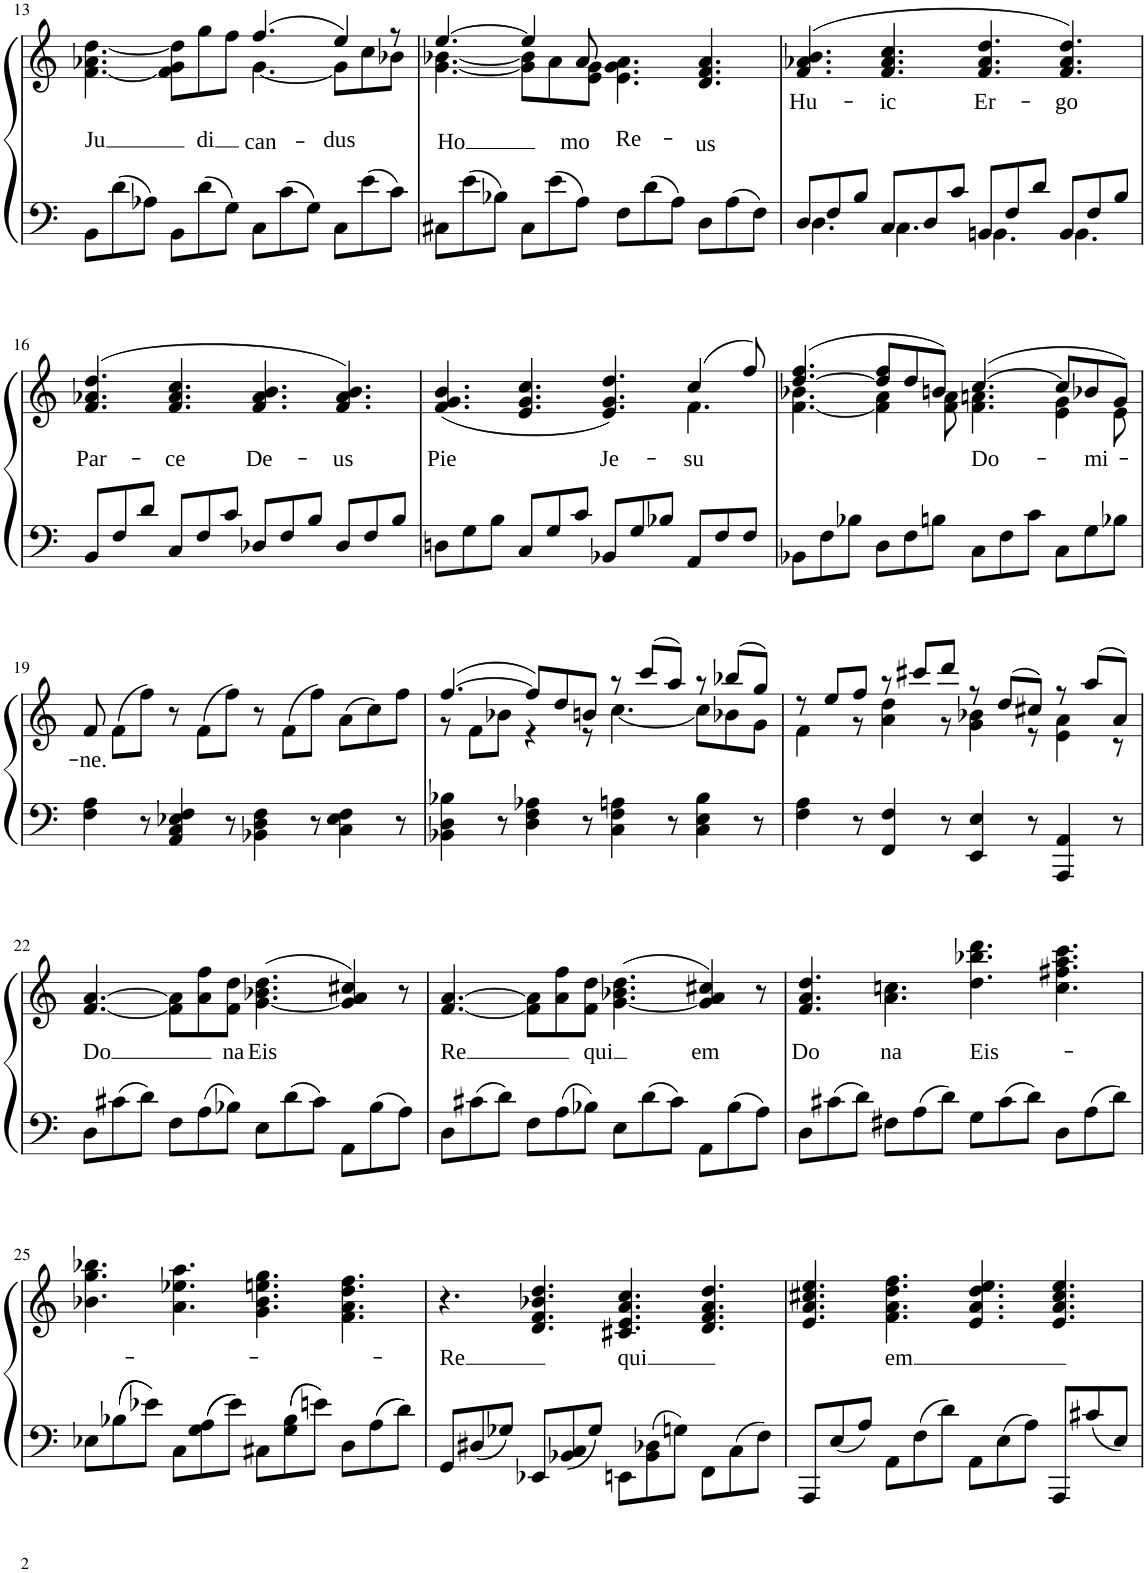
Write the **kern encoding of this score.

**kern	**kern	**text
*part1	*part1	*part1
*staff2	*staff1	*staff1
*I"Piano	*	*
*I'Pno.	*	*
!!LO:PB:g=z
*clefF4	*clefG2	*
*k[]	*k[]	*
*M12/8	*M12/8	*
=13	=13	=13
*	*^	*
!	!	!	!LO:LY:b
8BB\L	2.ryy	[4.f\ 4.a-X\ [4.dd\	Ju
8d\	.	.	.
8A-X\J	.	.	.
8BB\L	.	8f\] 8g\ 8dd\]L	.
!	!	!	!LO:LY:b
8d\	.	8gg\	di
8G\J	.	8ff\J	.
!	!	!	!LO:LY:b
8C\L	(4.ff/	[4.g\	can-
8c\	.	.	.
8G\J	.	.	.
!	!	!	!LO:LY:b
8C\L	4ee/)	8g\L]	-dus
8e\	.	8cc\	.
8c\J	8r	8b-X\J	.
=14	=14	=14	=14
!	!	!	!LO:LY:b
8C#X\L	[4.ee/	[4.g\ [4.b-X\	Ho
8e\	.	.	.
8B-X\J	.	.	.
8C#\L	4ee/]	8g\] 8b-\]L	.
8e\	.	8a\	.
!	!	!	!LO:LY:b
8A\J	8a/	8e\ 8g\J	mo
!	!	!	!LO:LY:b
8F\L	2.ryy	4.e\ 4.g\ 4.a\	Re-
8d\	.	.	.
8A\J	.	.	.
!	!	!	!LO:LY:b
8D\L	.	4.d/ 4.f/ 4.a/	-us
8A\	.	.	.
8F\J	.	.	.
*	*v	*v	*
=15	=15	=15
*^	*	*
!	!	!	!LO:LY:b
8D/L	4.D\	(>4.f/ 4.a-X/ 4.b/	Hu-
8F/	.	.	.
8B/J	.	.	.
!	!	!	!LO:LY:b
8C/L	4.C\	4.f/ 4.a-/ 4.cc/	-ic
8D/	.	.	.
8c/J	.	.	.
!	!	!	!LO:LY:b
8BB/L	4.BBn\	4.f/ 4.a-/ 4.dd/	Er-
8F/	.	.	.
8d/J	.	.	.
!	!	!	!LO:LY:b
8BB/L	4.BB\	4.f/ 4.a-/ 4.dd/)	-go
8F/	.	.	.
8B/J	.	.	.
*v	*v	*	*
!!LO:LB:g=z
=16	=16	=16
!	!	!LO:LY:b
8BB/L	(>4.f/ 4.a-X/ 4.dd/	Par-
8F/	.	.
8d/J	.	.
!	!	!LO:LY:b
8C/L	4.f/ 4.a-/ 4.cc/	-ce
8F/	.	.
8c/J	.	.
!	!	!LO:LY:b
8D-X/L	4.f/ 4.a-/ 4.b/	De-
8F/	.	.
8B/J	.	.
!	!	!LO:LY:b
8D-/L	4.f/ 4.a-/ 4.b/)	-us
8F/	.	.
8B/J	.	.
=17	=17	=17
!	!	!LO:LY:b
*	*^	*
8Dn\L	(4.f/ 4.g/ 4.b/	1ryy	Pie
8G\	.	.	.
8B\J	.	.	.
8C/L	4.e/ 4.g/ 4.cc/	.	.
8G/	.	.	.
8c/J	.	.	.
!	!	!	!LO:LY:b
8BB-X/L	4.e/ 4.g/ 4.dd/)	.	Je-
8G/	.	.	.
8B-X/J	.	8ryy	.
!	!	!	!LO:LY:b
8AA/L	(>4cc/	4.f\	-su
8F/	.	.	.
8F/J	8ff/)	.	.
=18	=18	=18	=18
8BB-X\L	([>4.dd/ 4.ff/	[4.f\ 4.b-X\	.
8F\	.	.	.
8B-X\J	.	.	.
8D\L	8dd/] 8ff/L	4f\] 4a\	.
8F\	8dd/	.	.
8Bn\J	8bn/J)	8f\ 8a\	.
!	!	!	!LO:LY:b
8C\L	([>4.cc/	4.f\ 4.an\	Do-
8F\	.	.	.
8c\J	.	.	.
8C\L	8cc/L]	4e\ 4g\	.
!	!	!	!LO:LY:b
8G\	8b-X/	.	-mi-
8B-X\J	8g/J)	8e\	.
!!LO:LB:g=z
=19	=19	=19	=19
!	!	!	!LO:LY:b
*	*v	*v	*
4F\ 4A\	8f/	-ne.
.	(8f\L	.
8r	8ff\J)	.
4AA/ 4C/ 4E-X/ 4F/	8r	.
.	(8f\L	.
8r	8ff\J)	.
4BB-X\ 4D\ 4F\	8r	.
.	(8f\L	.
8r	8ff\J)	.
4C\ 4E-\ 4F\	(8a\L	.
.	8cc\)	.
8r	8ff\J	.
=20	=20	=20
*	*^	*
4BB-X\ 4D\ 4B-X\	([>4.ff/	8r	.
.	.	8f\L	.
8r	.	8b-X\J	.
4D\ 4F\ 4A-X\	8ff/L])	4r	.
.	8dd/	.	.
8r	8bn/J	8r	.
4C\ 4F\ 4An\	8r	[4.cc\	.
.	(8ccc/L	.	.
8r	8aa/J)	.	.
4C\ 4E\ 4B-\	8r	8cc\L]	.
.	(8bb-X/L	8b-X\	.
8r	8gg/J)	8g\J	.
=21	=21	=21	=21
4F\ 4A\	8r	4f\	.
.	8ee/L	.	.
8r	8ff/J	8r	.
4FF/ 4F/	8r	4a\ 4dd\	.
.	8ccc#X/L	.	.
8r	8ddd/J	8r	.
4EE/ 4E/	8r	4g\ 4b-X\	.
.	(8dd/L	.	.
8r	8cc#X/J)	8r	.
4AAA/ 4AA/	8r	4e\ 4a\	.
.	(8aa/L	.	.
8r	8a/J)	8r	.
!!LO:LB:g=z
=22	=22	=22	=22
!	!	!	!LO:LY:b
*	*v	*v	*
8D\L	[4.f/ [>4.a/	Do
8c#X\	.	.
8d\J	.	.
8F\L	8f\] 8a\]L	.
8A\	8a\ 8ff\	.
!	!	!LO:LY:b
8B-X\J	8f\ 8dd\J	na
!	!	!LO:LY:b
8E\L	([<4.g\ 4.b-X\ 4.dd\	Eis
8d\	.	.
8c#\J	.	.
8AA\L	4g/] 4a/ 4cc#X/)	.
8B-\	.	.
8A\J	8r	.
=23	=23	=23
!	!	!LO:LY:b
8D\L	[4.f/ [>4.a/	Re
8c#X\	.	.
8d\J	.	.
8F\L	8f\] 8a\]L	.
8A\	8a\ 8ff\	.
!	!	!LO:LY:b
8B-X\J	8f\ 8dd\J	qui
8E\L	([<4.g\ 4.b-X\ 4.dd\	.
8d\	.	.
8c#\J	.	.
!	!	!LO:LY:b
8AA\L	4g/] 4a/ 4cc#X/)	em
8B-\	.	.
8A\J	8r	.
=24	=24	=24
!	!	!LO:LY:b
8D\L	4.f/ 4.a/ 4.dd/	Do
8c#X\	.	.
8d\J	.	.
!	!	!LO:LY:b
8F#X\L	4.a\ 4.ccn\	na
8A\	.	.
8d\J	.	.
!	!	!LO:LY:b
8G\L	4.dd\ 4.bb-X\ 4.ddd\	Eis-
8c#\	.	.
8d\J	.	.
8D\L	4.cc\ 4.ff#X\ 4.aa\ 4.ccc\	.
8A\	.	.
8d\J	.	.
!!LO:LB:g=z
=25	=25	=25
8E-X\L	4.b-X\ 4.gg\ 4.bb-X\	.
8B-X\	.	.
8e-X\J	.	.
8C\L	4.a\ 4.ee-X\ 4.aa\	.
8G\ 8A\	.	.
8e-\J	.	.
8C#X\L	4.g\ 4.b-\ 4.een\ 4.gg\	.
8G\ 8B-\	.	.
8en\J	.	.
8D\L	4.f\ 4.a\ 4.dd\ 4.ff\	.
8A\	.	.
8d\J	.	.
=26	=26	=26
!	!	!LO:LY:b
8GG/L	4.r	Re
8D#X/	.	.
8G-X/J	.	.
8EE-X/L	4.d/ 4.f/ 4.b-X/ 4.dd/	.
8BB-X/ 8C/	.	.
8G-/J	.	.
!	!	!LO:LY:b
8EEn\L	4.c#X/ 4.e/ 4.a/ 4.cc/	qui
8BB-\ 8D-X\	.	.
8Gn\J	.	.
8FF\L	4.d/ 4.f/ 4.a/ 4.dd/	.
8C\	.	.
8F\J	.	.
=27	=27	=27
8AAA/L	4.e/ 4.a/ 4.cc#X/ 4.ee/	.
8E/	.	.
8A/J	.	.
!	!	!LO:LY:b
8AA\L	4.f\ 4.a\ 4.dd\ 4.ff\	em
8F\	.	.
8d\J	.	.
8AA\L	4.e/ 4.a/ 4.dd/ 4.ee/	.
8E\	.	.
8A\J	.	.
8AAA/L	4.e/ 4.a/ 4.cc#/ 4.ee/	.
8c#X/	.	.
8E/J	.	.
=	=	=
*-	*-	*-
